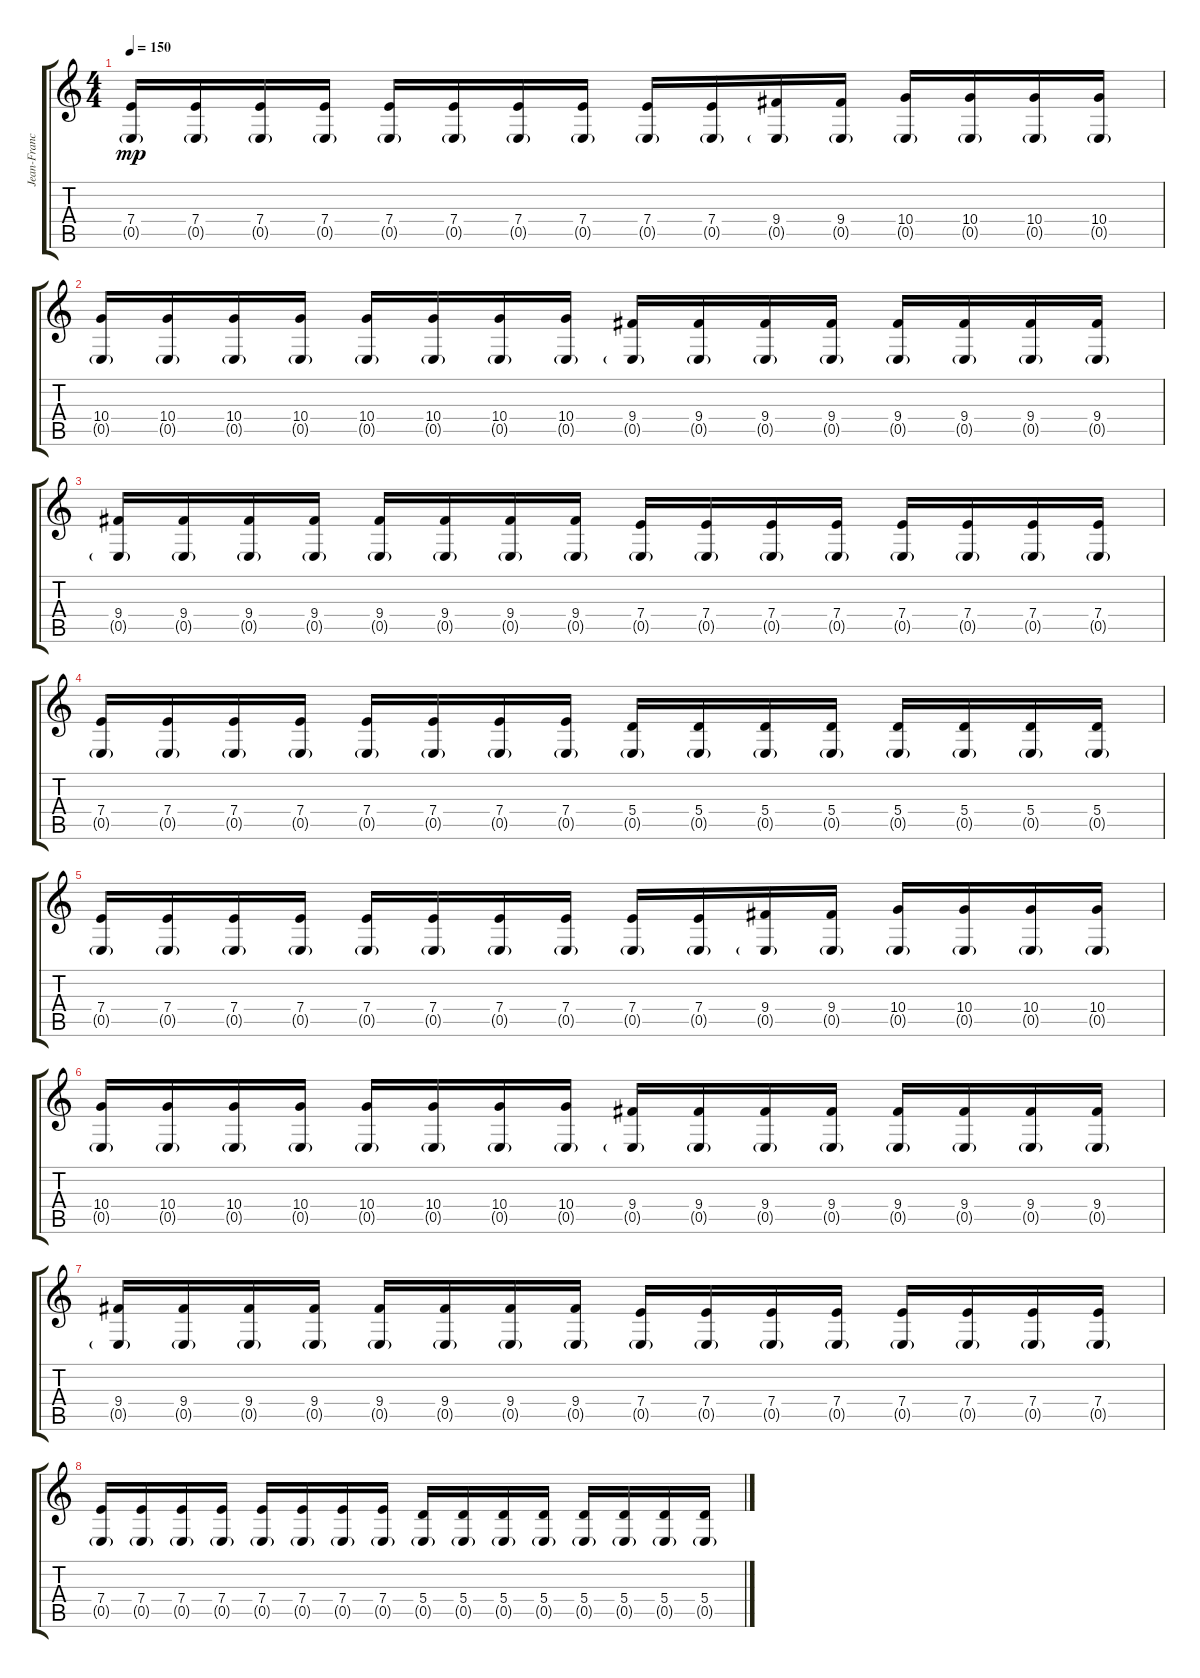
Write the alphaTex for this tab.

\track ("Jean-Francois Dagenals (Rhythm)" "Jean-Franc") {instrument distortionguitar}
\staff {score tabs}
\tuning (B3 Gb3 D3 A2 E2 B1) {hide}
\ts (4 4)
\tempo 150
\clef g2
\ks c
(7.4 0.5{g}).16{dy mp} (7.4 0.5{g}).16 (7.4 0.5{g}).16 (7.4 0.5{g}).16 (7.4 0.5{g}).16 (7.4 0.5{g}).16 (7.4 0.5{g}).16 (7.4 0.5{g}).16 (7.4 0.5{g}).16 (7.4 0.5{g}).16 (9.4 0.5{g}).16 (9.4 0.5{g}).16 (10.4 0.5{g}).16 (10.4 0.5{g}).16 (10.4 0.5{g}).16 (10.4 0.5{g}).16 |
(10.4 0.5{g}).16 (10.4 0.5{g}).16 (10.4 0.5{g}).16 (10.4 0.5{g}).16 (10.4 0.5{g}).16 (10.4 0.5{g}).16 (10.4 0.5{g}).16 (10.4 0.5{g}).16 (9.4 0.5{g}).16 (9.4 0.5{g}).16 (9.4 0.5{g}).16 (9.4 0.5{g}).16 (9.4 0.5{g}).16 (9.4 0.5{g}).16 (9.4 0.5{g}).16 (9.4 0.5{g}).16 |
(9.4 0.5{g}).16 (9.4 0.5{g}).16 (9.4 0.5{g}).16 (9.4 0.5{g}).16 (9.4 0.5{g}).16 (9.4 0.5{g}).16 (9.4 0.5{g}).16 (9.4 0.5{g}).16 (7.4 0.5{g}).16 (7.4 0.5{g}).16 (7.4 0.5{g}).16 (7.4 0.5{g}).16 (7.4 0.5{g}).16 (7.4 0.5{g}).16 (7.4 0.5{g}).16 (7.4 0.5{g}).16 |
(7.4 0.5{g}).16 (7.4 0.5{g}).16 (7.4 0.5{g}).16 (7.4 0.5{g}).16 (7.4 0.5{g}).16 (7.4 0.5{g}).16 (7.4 0.5{g}).16 (7.4 0.5{g}).16 (5.4 0.5{g}).16 (5.4 0.5{g}).16 (5.4 0.5{g}).16 (5.4 0.5{g}).16 (5.4 0.5{g}).16 (5.4 0.5{g}).16 (5.4 0.5{g}).16 (5.4 0.5{g}).16 |
(7.4 0.5{g}).16 (7.4 0.5{g}).16 (7.4 0.5{g}).16 (7.4 0.5{g}).16 (7.4 0.5{g}).16 (7.4 0.5{g}).16 (7.4 0.5{g}).16 (7.4 0.5{g}).16 (7.4 0.5{g}).16 (7.4 0.5{g}).16 (9.4 0.5{g}).16 (9.4 0.5{g}).16 (10.4 0.5{g}).16 (10.4 0.5{g}).16 (10.4 0.5{g}).16 (10.4 0.5{g}).16 |
(10.4 0.5{g}).16 (10.4 0.5{g}).16 (10.4 0.5{g}).16 (10.4 0.5{g}).16 (10.4 0.5{g}).16 (10.4 0.5{g}).16 (10.4 0.5{g}).16 (10.4 0.5{g}).16 (9.4 0.5{g}).16 (9.4 0.5{g}).16 (9.4 0.5{g}).16 (9.4 0.5{g}).16 (9.4 0.5{g}).16 (9.4 0.5{g}).16 (9.4 0.5{g}).16 (9.4 0.5{g}).16 |
(9.4 0.5{g}).16 (9.4 0.5{g}).16 (9.4 0.5{g}).16 (9.4 0.5{g}).16 (9.4 0.5{g}).16 (9.4 0.5{g}).16 (9.4 0.5{g}).16 (9.4 0.5{g}).16 (7.4 0.5{g}).16 (7.4 0.5{g}).16 (7.4 0.5{g}).16 (7.4 0.5{g}).16 (7.4 0.5{g}).16 (7.4 0.5{g}).16 (7.4 0.5{g}).16 (7.4 0.5{g}).16 |
(7.4 0.5{g}).16 (7.4 0.5{g}).16 (7.4 0.5{g}).16 (7.4 0.5{g}).16 (7.4 0.5{g}).16 (7.4 0.5{g}).16 (7.4 0.5{g}).16 (7.4 0.5{g}).16 (5.4 0.5{g}).16 (5.4 0.5{g}).16 (5.4 0.5{g}).16 (5.4 0.5{g}).16 (5.4 0.5{g}).16 (5.4 0.5{g}).16 (5.4 0.5{g}).16 (5.4 0.5{g}).16
